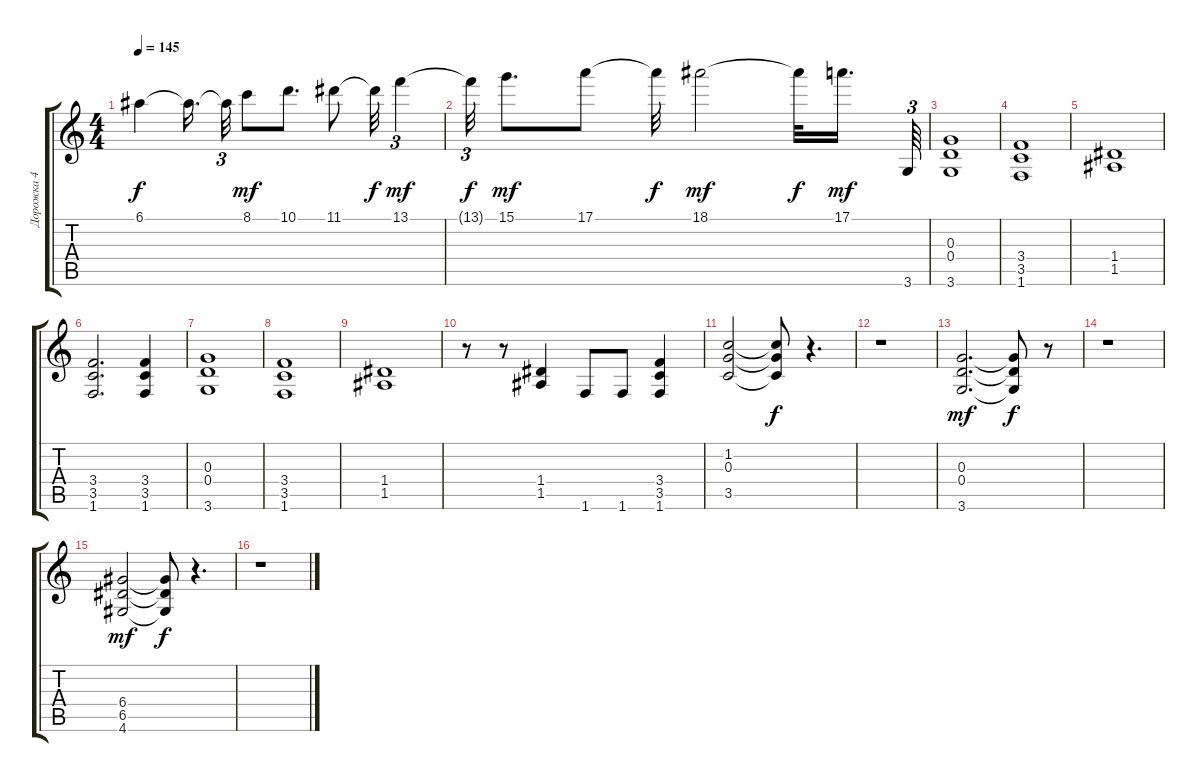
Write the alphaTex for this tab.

\track ("Дорожка 4" "Дорожка 4") {instrument overdrivenguitar}
\staff {score tabs}
\tuning (E4 B3 G3 D3 A2 E2) {hide}
\ts (4 4)
\tempo 145
\clef g2
\ks c
6.1{t}.4{dy f} 6.1{t}.16{d beam splitsecondary} 6.1{t}.32{tu (3 2)} 8.1.8{dy mf} 10.1.8{d} 11.1.8 11.1{t}.32{dy f} 13.1.4{tu (3 2) dy mf} |
13.1{t}.32{tu (3 2) dy f} 15.1.8{d dy mf} 17.1.8 17.1{t}.32{dy f} 18.1.2{dy mf} 18.1{t}.32{dy f} 17.1.16{d dy mf beam splitsecondary} 3.6.64{tu (3 2)} |
(0.3 0.4 3.6).1 |
(3.4 3.5 1.6).1 |
(1.4 1.5).1 |
(3.4 3.5 1.6).2{d} (3.4 3.5 1.6).4 |
(0.3 0.4 3.6).1 |
(3.4 3.5 1.6).1 |
(1.4 1.5).1 |
r.8 r.8 (1.4 1.5).4 1.6.8 1.6.8 (3.4 3.5 1.6).4 |
(1.2 0.3 3.5).2 (1.2{t} 0.3{t} 3.5{t}).8{dy f} r.4{d} |
r.1 |
(0.3 0.4 3.6).2{d dy mf} (0.3{t} 0.4{t} 3.6{t}).8{dy f} r.8 |
r.1 |
(6.4 6.5 4.6).2{dy mf} (6.4{t} 6.5{t} 4.6{t}).8{dy f} r.4{d} |
r.1
